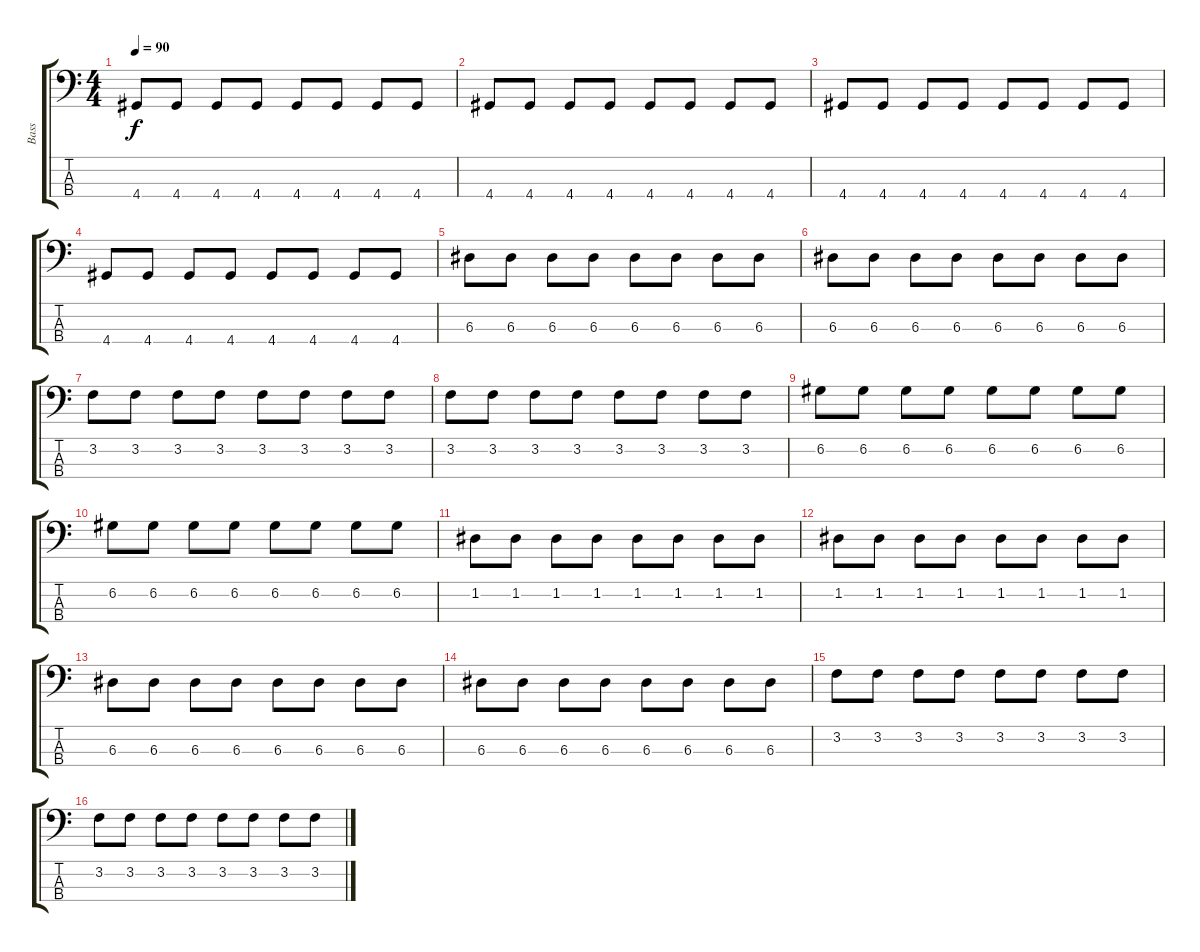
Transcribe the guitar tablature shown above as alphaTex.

\track ("Bass" "Bass") {instrument electricbassfinger}
\staff {score tabs}
\tuning (G2 D2 A1 E1) {hide}
\ts (4 4)
\tempo 90
\clef f4
\ks c
4.4.8{dy f} 4.4.8 4.4.8 4.4.8 4.4.8 4.4.8 4.4.8 4.4.8 |
4.4.8 4.4.8 4.4.8 4.4.8 4.4.8 4.4.8 4.4.8 4.4.8 |
4.4.8 4.4.8 4.4.8 4.4.8 4.4.8 4.4.8 4.4.8 4.4.8 |
4.4.8 4.4.8 4.4.8 4.4.8 4.4.8 4.4.8 4.4.8 4.4.8 |
6.3.8 6.3.8 6.3.8 6.3.8 6.3.8 6.3.8 6.3.8 6.3.8 |
6.3.8 6.3.8 6.3.8 6.3.8 6.3.8 6.3.8 6.3.8 6.3.8 |
3.2.8 3.2.8 3.2.8 3.2.8 3.2.8 3.2.8 3.2.8 3.2.8 |
3.2.8 3.2.8 3.2.8 3.2.8 3.2.8 3.2.8 3.2.8 3.2.8 |
6.2.8 6.2.8 6.2.8 6.2.8 6.2.8 6.2.8 6.2.8 6.2.8 |
6.2.8 6.2.8 6.2.8 6.2.8 6.2.8 6.2.8 6.2.8 6.2.8 |
1.2.8 1.2.8 1.2.8 1.2.8 1.2.8 1.2.8 1.2.8 1.2.8 |
1.2.8 1.2.8 1.2.8 1.2.8 1.2.8 1.2.8 1.2.8 1.2.8 |
6.3.8 6.3.8 6.3.8 6.3.8 6.3.8 6.3.8 6.3.8 6.3.8 |
6.3.8 6.3.8 6.3.8 6.3.8 6.3.8 6.3.8 6.3.8 6.3.8 |
3.2.8 3.2.8 3.2.8 3.2.8 3.2.8 3.2.8 3.2.8 3.2.8 |
3.2.8 3.2.8 3.2.8 3.2.8 3.2.8 3.2.8 3.2.8 3.2.8
